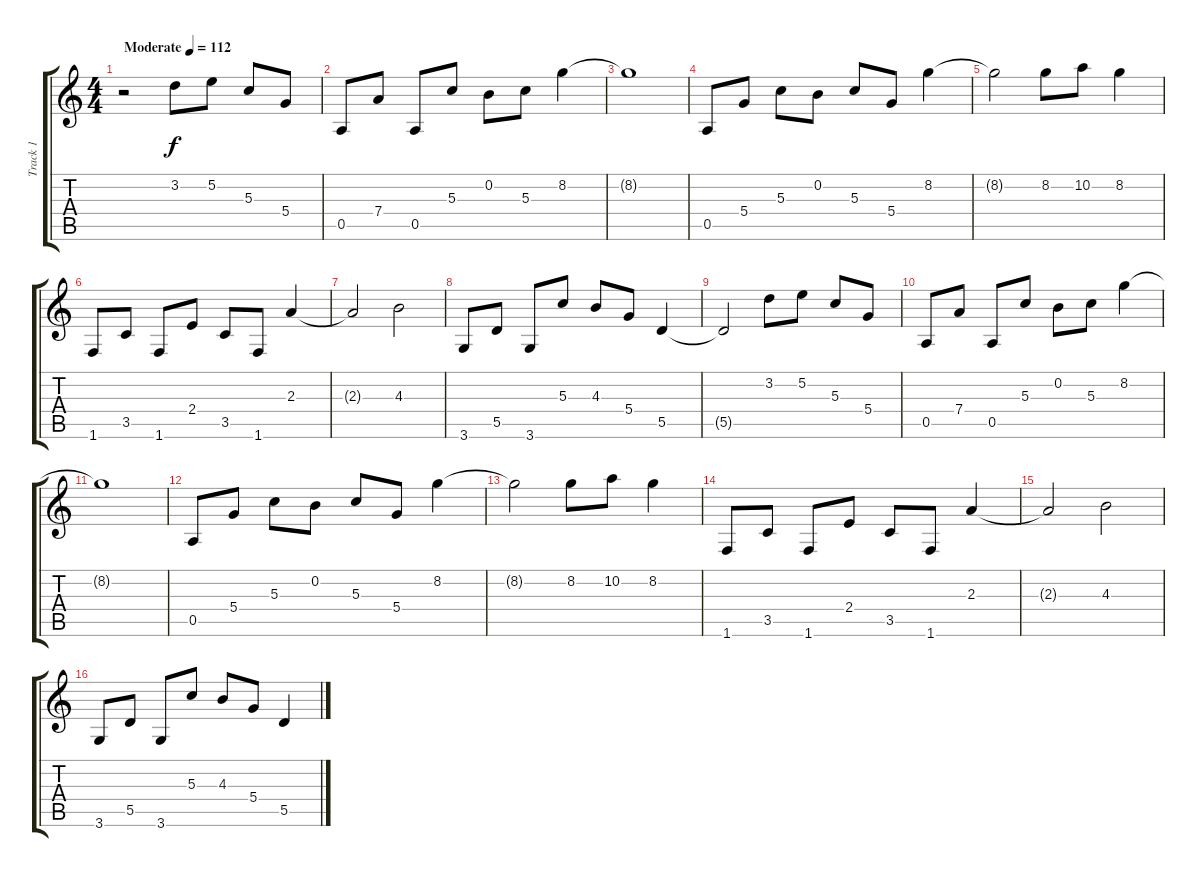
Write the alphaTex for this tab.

\track ("Track 1" "Track 1") {instrument electricguitarjazz}
\staff {score tabs}
\tuning (E4 B3 G3 D3 A2 E2) {hide}
\ts (4 4)
\tempo (112 "Moderate")
\clef g2
\ks c
r.2{dy f instrument electricguitarjazz} 3.2.8 5.2.8 5.3.8 5.4.8 |
0.5.8 7.4.8 0.5.8 5.3.8 0.2.8 5.3.8 8.2.4 |
8.2{t}.1 |
0.5.8 5.4.8 5.3.8 0.2.8 5.3.8 5.4.8 8.2.4 |
8.2{t}.2 8.2.8 10.2.8 8.2.4 |
1.6.8 3.5.8 1.6.8 2.4.8 3.5.8 1.6.8 2.3.4 |
2.3{t}.2 4.3.2 |
3.6.8 5.5.8 3.6.8 5.3.8 4.3.8 5.4.8 5.5.4 |
5.5{t}.2 3.2.8 5.2.8 5.3.8 5.4.8 |
0.5.8 7.4.8 0.5.8 5.3.8 0.2.8 5.3.8 8.2.4 |
8.2{t}.1 |
0.5.8 5.4.8 5.3.8 0.2.8 5.3.8 5.4.8 8.2.4 |
8.2{t}.2 8.2.8 10.2.8 8.2.4 |
1.6.8 3.5.8 1.6.8 2.4.8 3.5.8 1.6.8 2.3.4 |
2.3{t}.2 4.3.2 |
3.6.8 5.5.8 3.6.8 5.3.8 4.3.8 5.4.8 5.5.4
